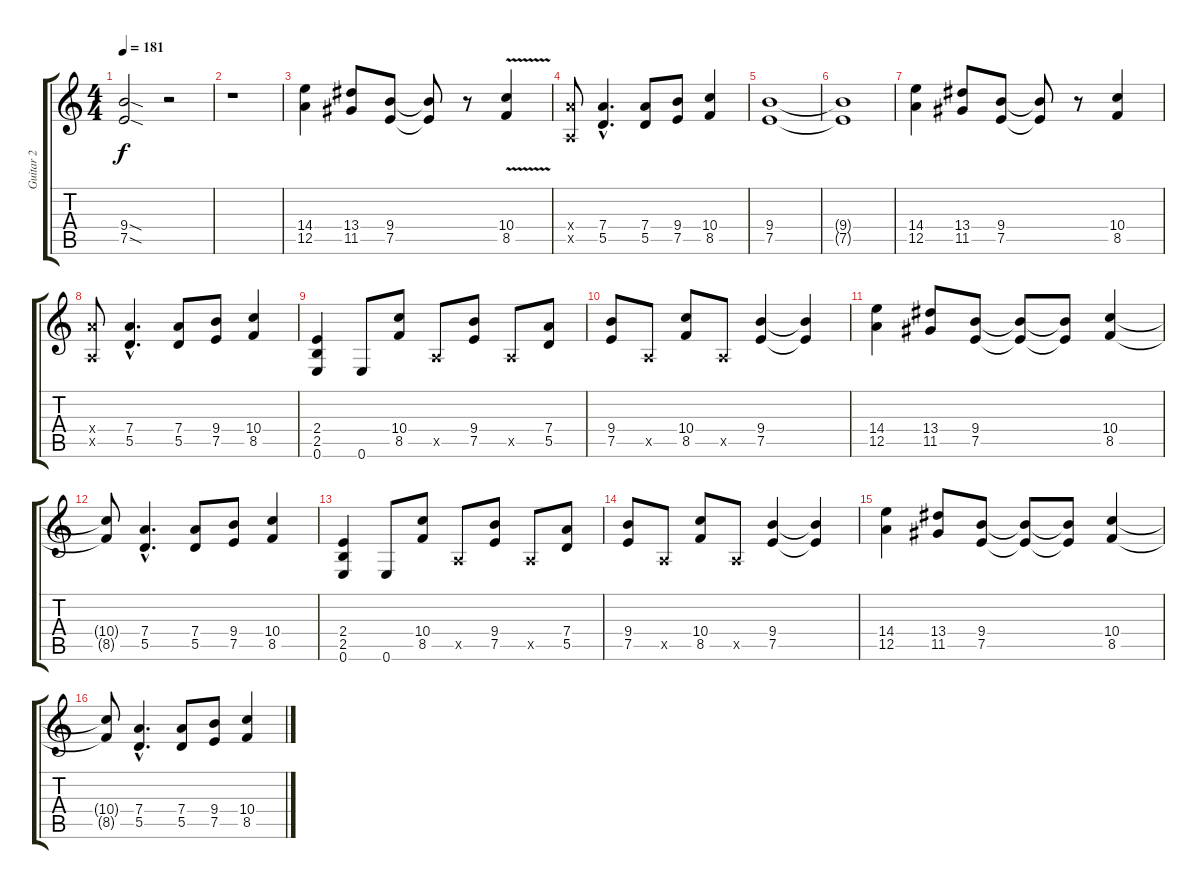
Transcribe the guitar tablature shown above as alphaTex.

\track ("Guitar 2" "Guitar 2") {instrument overdrivenguitar}
\staff {score tabs}
\tuning (E4 B3 G3 D3 A2 E2) {hide}
\ts (4 4)
\tempo 181
\clef g2
\ks c
(9.4{sod} 7.5{sod}).2{dy f} r.2 |
r.1 |
(14.4 12.5).4 (13.4 11.5).8 (9.4 7.5).8 (9.4{t} 7.5{t}).8 r.8 (10.4{v} 8.5).4 |
(7.4{x} 0.5{x}).8 (7.4{hac} 5.5{hac}).4{d} (7.4 5.5).8 (9.4 7.5).8 (10.4 8.5).4 |
(9.4 7.5).1 |
(9.4{t} 7.5{t}).1 |
(14.4 12.5).4 (13.4 11.5).8 (9.4 7.5).8 (9.4{t} 7.5{t}).8 r.8 (10.4 8.5).4 |
(7.4{x} 0.5{x}).8 (7.4{hac} 5.5{hac}).4{d} (7.4 5.5).8 (9.4 7.5).8 (10.4 8.5).4 |
(2.4 2.5 0.6).4 0.6.8 (10.4 8.5).8 0.5{x}.8 (9.4 7.5).8 0.5{x}.8 (7.4 5.5).8 |
(9.4 7.5).8 0.5{x}.8 (10.4 8.5).8 0.5{x}.8 (9.4 7.5).4 (9.4{t} 7.5{t}).4 |
(14.4 12.5).4 (13.4 11.5).8 (9.4 7.5).8 (9.4{t} 7.5{t}).8 (9.4{t} 7.5{t}).8 (10.4 8.5).4 |
(10.4{t} 8.5{t}).8 (7.4{hac} 5.5{hac}).4{d} (7.4 5.5).8 (9.4 7.5).8 (10.4 8.5).4 |
(2.4 2.5 0.6).4 0.6.8 (10.4 8.5).8 0.5{x}.8 (9.4 7.5).8 0.5{x}.8 (7.4 5.5).8 |
(9.4 7.5).8 0.5{x}.8 (10.4 8.5).8 0.5{x}.8 (9.4 7.5).4 (9.4{t} 7.5{t}).4 |
(14.4 12.5).4 (13.4 11.5).8 (9.4 7.5).8 (9.4{t} 7.5{t}).8 (9.4{t} 7.5{t}).8 (10.4 8.5).4 |
(10.4{t} 8.5{t}).8 (7.4{hac} 5.5{hac}).4{d} (7.4 5.5).8 (9.4 7.5).8 (10.4 8.5).4
